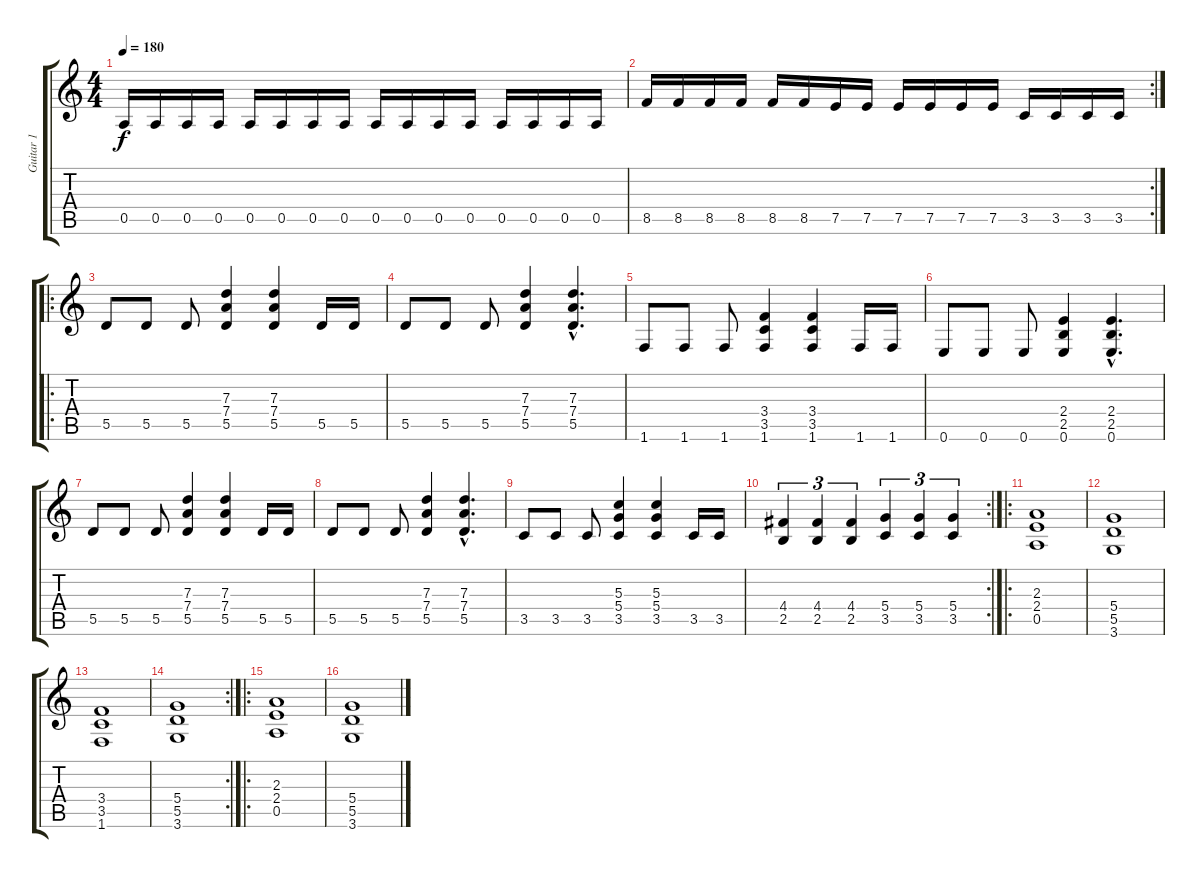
\track ("Guitar 1" "Guitar 1") {instrument distortionguitar}
\staff {score tabs}
\tuning (E4 B3 G3 D3 A2 E2) {hide}
\ts (4 4)
\tempo 180
\clef g2
\ks c
0.5.16{dy f} 0.5.16 0.5.16 0.5.16 0.5.16 0.5.16 0.5.16 0.5.16 0.5.16 0.5.16 0.5.16 0.5.16 0.5.16 0.5.16 0.5.16 0.5.16 |
\rc 2
8.5.16 8.5.16 8.5.16 8.5.16 8.5.16 8.5.16 7.5.16 7.5.16 7.5.16 7.5.16 7.5.16 7.5.16 3.5.16 3.5.16 3.5.16 3.5.16 |
\ro
5.5.8 5.5.8 5.5.8 (7.3 7.4 5.5).4 (7.3 7.4 5.5).4 5.5.16 5.5.16 |
5.5.8 5.5.8 5.5.8 (7.3 7.4 5.5).4 (7.3{hac} 7.4{hac} 5.5{hac}).4{d} |
1.6.8 1.6.8 1.6.8 (3.4 3.5 1.6).4 (3.4 3.5 1.6).4 1.6.16 1.6.16 |
0.6.8 0.6.8 0.6.8 (2.4 2.5 0.6).4 (2.4{hac} 2.5{hac} 0.6{hac}).4{d} |
5.5.8 5.5.8 5.5.8 (7.3 7.4 5.5).4 (7.3 7.4 5.5).4 5.5.16 5.5.16 |
5.5.8 5.5.8 5.5.8 (7.3 7.4 5.5).4 (7.3{hac} 7.4{hac} 5.5{hac}).4{d} |
3.5.8 3.5.8 3.5.8 (5.3 5.4 3.5).4 (5.3 5.4 3.5).4 3.5.16 3.5.16 |
\rc 2
(4.4 2.5).4{tu (3 2)} (4.4 2.5).4{tu (3 2)} (4.4 2.5).4{tu (3 2)} (5.4 3.5).4{tu (3 2)} (5.4 3.5).4{tu (3 2)} (5.4 3.5).4{tu (3 2)} |
\ro
(2.3 2.4 0.5).1 |
(5.4 5.5 3.6).1 |
(3.4 3.5 1.6).1 |
\rc 2
(5.4 5.5 3.6).1 |
\ro
(2.3 2.4 0.5).1 |
(5.4 5.5 3.6).1
